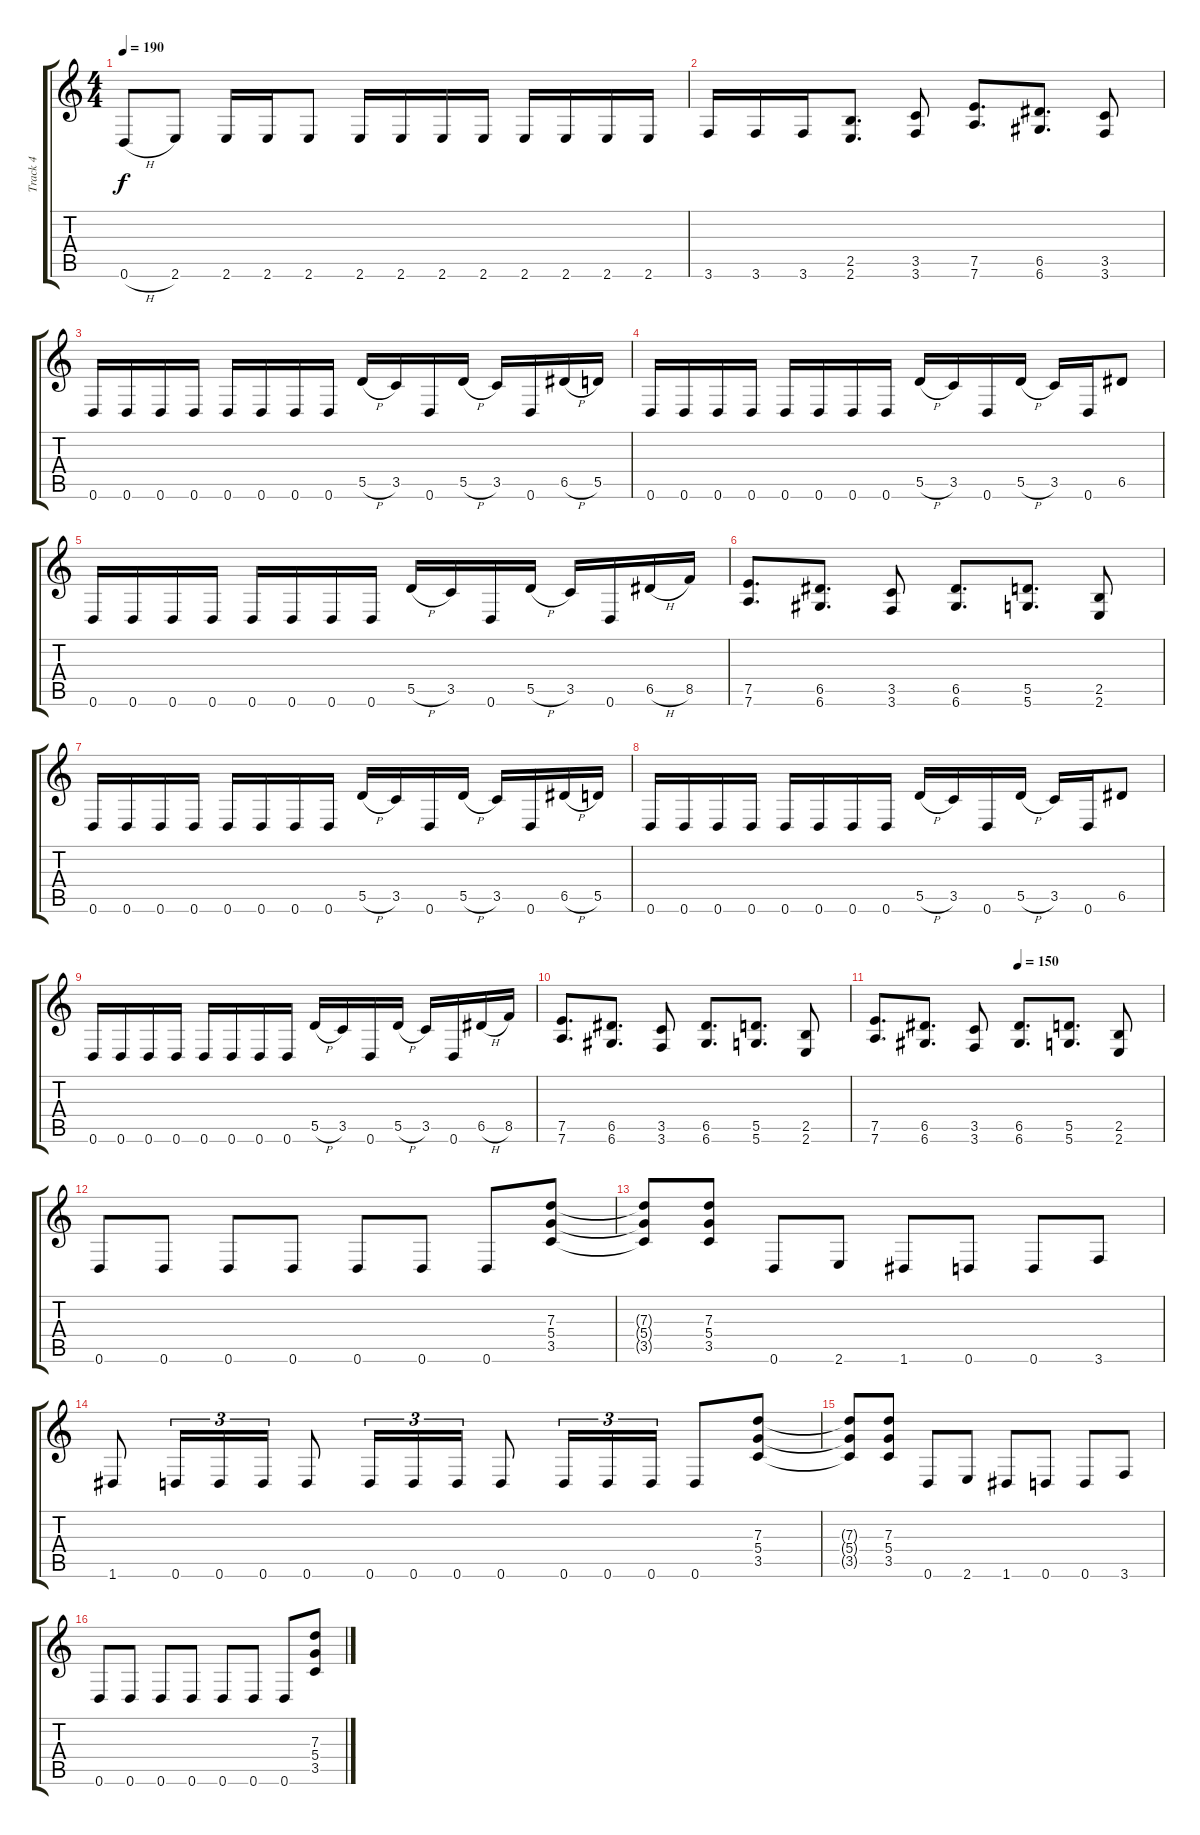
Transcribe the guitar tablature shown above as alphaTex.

\track ("Track 4" "Track 4") {instrument distortionguitar}
\staff {score tabs}
\tuning (E4 B3 G3 D3 A2 D2) {hide}
\ts (4 4)
\tempo 190
\clef g2
\ks c
0.6{h}.8{dy f} 2.6.8 2.6.16 2.6.16 2.6.8 2.6.16 2.6.16 2.6.16 2.6.16 2.6.16 2.6.16 2.6.16 2.6.16 |
3.6.16 3.6.16 3.6.16 (2.5 2.6).8{d} (3.5 3.6).8 (7.5 7.6).8{d} (6.5 6.6).8{d} (3.5 3.6).8 |
0.6.16 0.6.16 0.6.16 0.6.16 0.6.16 0.6.16 0.6.16 0.6.16 5.5{h}.16 3.5.16 0.6.16 5.5{h}.16 3.5.16 0.6.16 6.5{h}.16 5.5.16 |
0.6.16 0.6.16 0.6.16 0.6.16 0.6.16 0.6.16 0.6.16 0.6.16 5.5{h}.16 3.5.16 0.6.16 5.5{h}.16 3.5.16 0.6.16 6.5.8 |
0.6.16 0.6.16 0.6.16 0.6.16 0.6.16 0.6.16 0.6.16 0.6.16 5.5{h}.16 3.5.16 0.6.16 5.5{h}.16 3.5.16 0.6.16 6.5{h}.16 8.5.16 |
(7.5 7.6).8{d} (6.5 6.6).8{d} (3.5 3.6).8 (6.5 6.6).8{d} (5.5 5.6).8{d} (2.5 2.6).8 |
0.6.16 0.6.16 0.6.16 0.6.16 0.6.16 0.6.16 0.6.16 0.6.16 5.5{h}.16 3.5.16 0.6.16 5.5{h}.16 3.5.16 0.6.16 6.5{h}.16 5.5.16 |
0.6.16 0.6.16 0.6.16 0.6.16 0.6.16 0.6.16 0.6.16 0.6.16 5.5{h}.16 3.5.16 0.6.16 5.5{h}.16 3.5.16 0.6.16 6.5.8 |
0.6.16 0.6.16 0.6.16 0.6.16 0.6.16 0.6.16 0.6.16 0.6.16 5.5{h}.16 3.5.16 0.6.16 5.5{h}.16 3.5.16 0.6.16 6.5{h}.16 8.5.16 |
(7.5 7.6).8{d} (6.5 6.6).8{d} (3.5 3.6).8 (6.5 6.6).8{d} (5.5 5.6).8{d} (2.5 2.6).8 |
\tempo (150 0.5)
(7.5 7.6).8{d} (6.5 6.6).8{d} (3.5 3.6).8 (6.5 6.6).8{d} (5.5 5.6).8{d} (2.5 2.6).8 |
0.6.8 0.6.8 0.6.8 0.6.8 0.6.8 0.6.8 0.6.8 (7.3 5.4 3.5).8 |
(7.3{t} 5.4{t} 3.5{t}).8 (7.3 5.4 3.5).8 0.6.8 2.6.8 1.6.8 0.6.8 0.6.8 3.6.8 |
1.6.8 0.6.16{tu (3 2)} 0.6.16{tu (3 2)} 0.6.16{tu (3 2)} 0.6.8 0.6.16{tu (3 2)} 0.6.16{tu (3 2)} 0.6.16{tu (3 2)} 0.6.8 0.6.16{tu (3 2)} 0.6.16{tu (3 2)} 0.6.16{tu (3 2)} 0.6.8 (7.3 5.4 3.5).8 |
(7.3{t} 5.4{t} 3.5{t}).8 (7.3 5.4 3.5).8 0.6.8 2.6.8 1.6.8 0.6.8 0.6.8 3.6.8 |
0.6.8 0.6.8 0.6.8 0.6.8 0.6.8 0.6.8 0.6.8 (7.3 5.4 3.5).8
